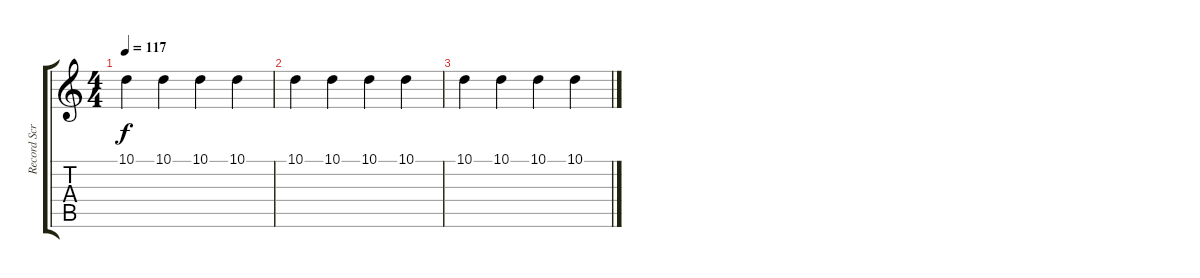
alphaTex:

\track ("Record Scratch" "Record Scr") {instrument seashore}
\staff {score tabs}
\tuning (E4 B3 G3 D3 A2 D2) {hide}
\ts (4 4)
\tempo 117
\clef g2
\ks c
10.1.4{dy f} 10.1.4 10.1.4 10.1.4 |
10.1.4 10.1.4 10.1.4 10.1.4 |
10.1.4 10.1.4 10.1.4 10.1.4
